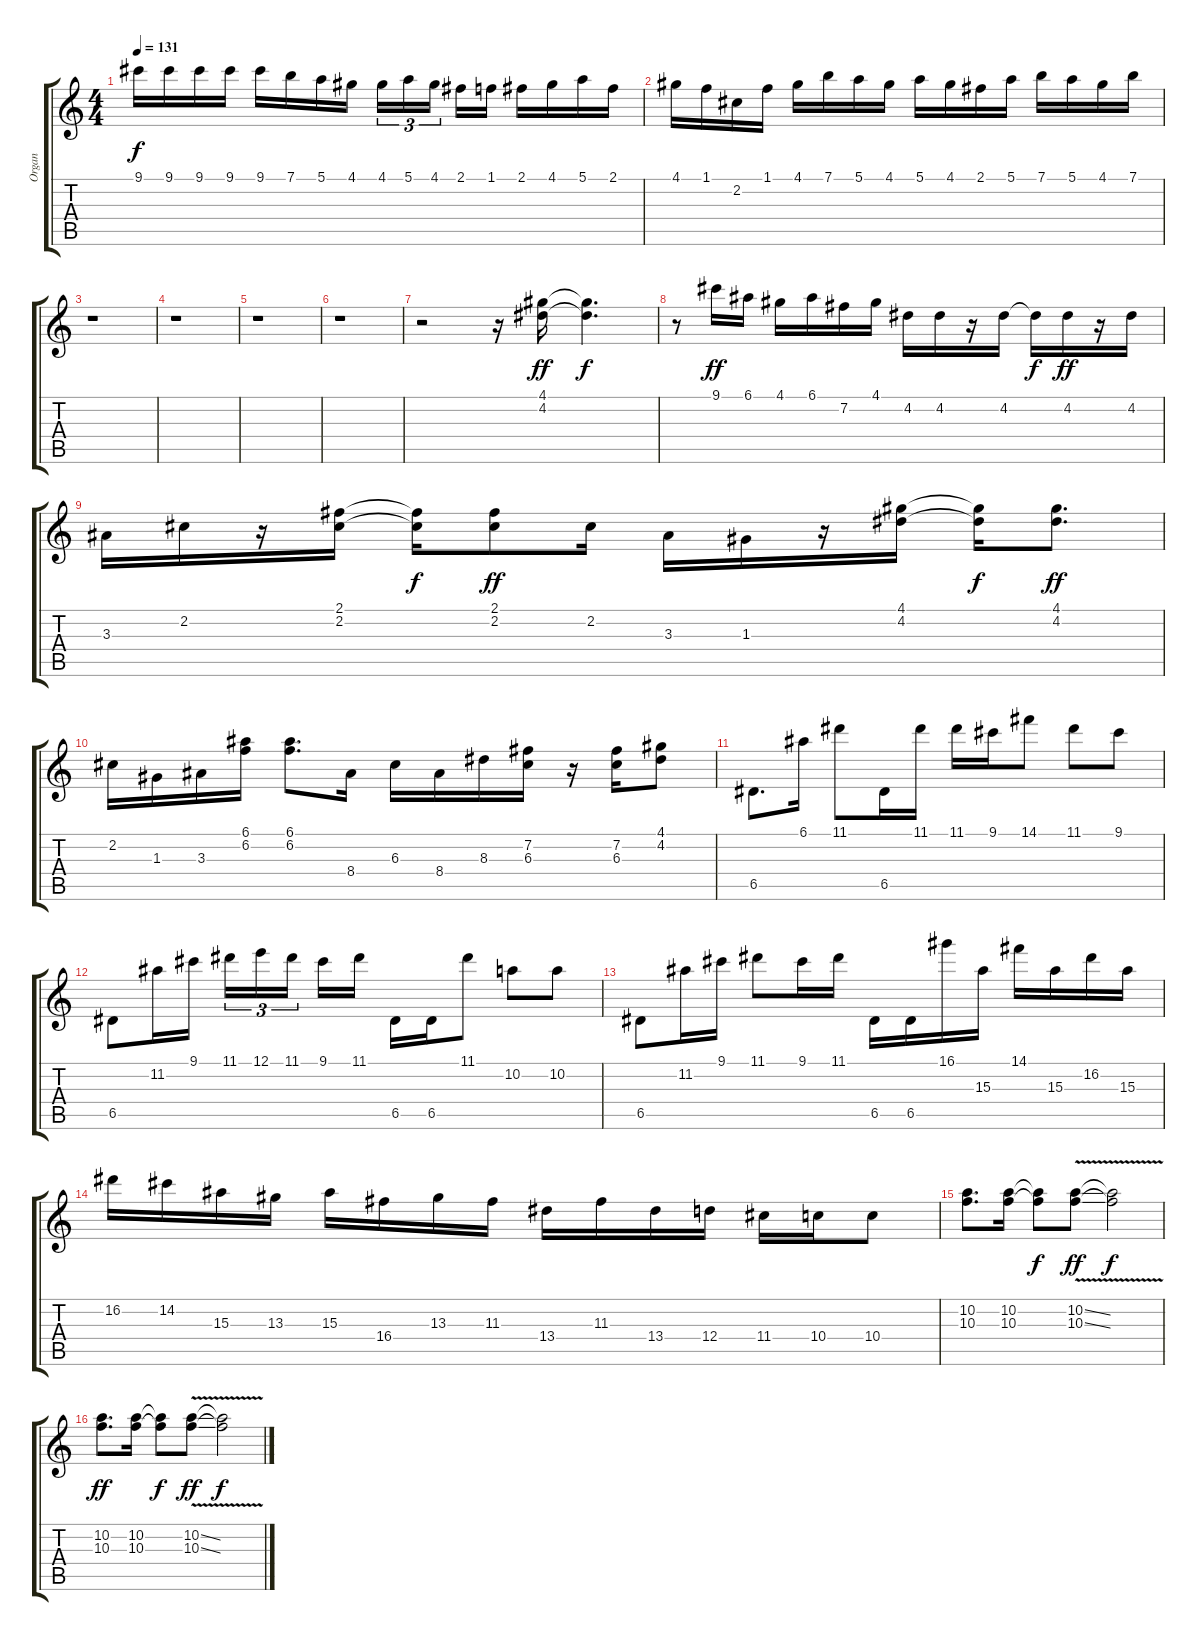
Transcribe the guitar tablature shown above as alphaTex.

\track ("Organ" "Organ") {instrument rockorgan}
\staff {score tabs}
\tuning (E5 B4 G4 D4 A3 E3) {hide}
\ts (4 4)
\tempo 131
\clef g2
\ks c
9.1.16{dy f} 9.1.16 9.1.16 9.1.16 9.1.16 7.1.16 5.1.16 4.1.16 4.1.16{tu (3 2)} 5.1.16{tu (3 2)} 4.1.16{tu (3 2)} 2.1.16 1.1.16 2.1.16 4.1.16 5.1.16 2.1.16 |
4.1.16 1.1.16 2.2.16 1.1.16 4.1.16 7.1.16 5.1.16 4.1.16 5.1.16 4.1.16 2.1.16 5.1.16 7.1.16 5.1.16 4.1.16 7.1.16 |
r.1 |
r.1 |
r.1 |
r.1 |
r.2 r.16 (4.1 4.2).16{dy ff volume 16} (4.1{t} 4.2{t}).4{d dy f} |
r.8 9.1.16{dy ff} 6.1.16 4.1.16 6.1.16 7.2.16 4.1.16 4.2.16 4.2.16 r.16 4.2.16 4.2{t}.16{dy f} 4.2.16{dy ff} r.16 4.2.16 |
3.3.16 2.2.16 r.16 (2.1 2.2).16 (2.1{t} 2.2{t}).16{dy f} (2.1 2.2).8{dy ff} 2.2.16 3.3.16 1.3.16 r.16 (4.1 4.2).16 (4.1{t} 4.2{t}).16{dy f} (4.1 4.2).8{d dy ff} |
2.2.16 1.3.16 3.3.16 (6.1 6.2).16 (6.1 6.2).8{d} 8.4.16 6.3.16 8.4.16 8.3.16 (7.2 6.3).16 r.16 (7.2 6.3).16 (4.1 4.2).8 |
6.5.8{d volume 16} 6.1.16 11.1.8 6.5.16 11.1.16 11.1.16 9.1.16 14.1.8 11.1.8 9.1.8 |
6.5.8 11.2.16 9.1.16 11.1.16{tu (3 2)} 12.1.16{tu (3 2)} 11.1.16{tu (3 2)} 9.1.16 11.1.16 6.5.16 6.5.16 11.1.8 10.2.8 10.2.8 |
6.5.8 11.2.16 9.1.16 11.1.8 9.1.16 11.1.16 6.5.16 6.5.16 16.1.16 15.3.16 14.1.16 15.3.16 16.2.16 15.3.16 |
16.2.16{volume 16} 14.2.16 15.3.16 13.3.16 15.3.16 16.4.16 13.3.16 11.3.16 13.4.16 11.3.16 13.4.16 12.4.16 11.4.16 10.4.16 10.4.8 |
(10.2 10.3).8{d volume 16} (10.2 10.3).16 (10.2{t} 10.3{t}).8{dy f} (10.2{v ss} 10.3{v ss}).8{dy ff} (10.2{t} 10.3{t}).2{dy f} |
(10.2 10.3).8{d dy ff} (10.2 10.3).16 (10.2{t} 10.3{t}).8{dy f} (10.2{v ss} 10.3{v ss}).8{dy ff} (10.2{t} 10.3{t}).2{dy f}
